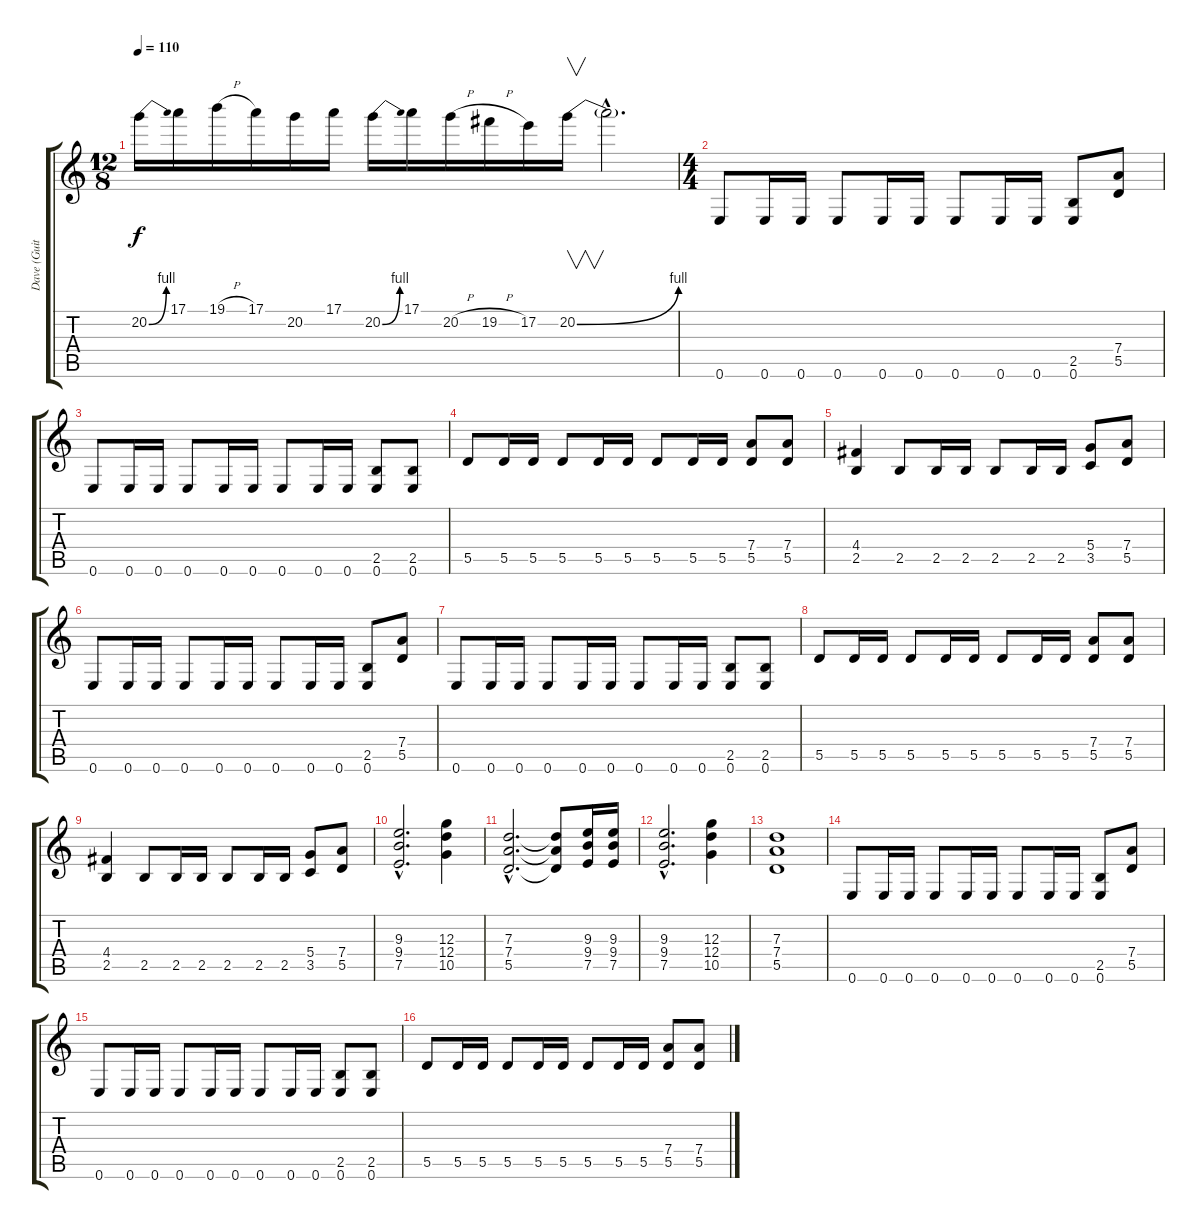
\track ("Dave (Guitar 1)" "Dave (Guit") {instrument distortionguitar}
\staff {score tabs}
\tuning (E4 B3 G3 D3 A2 E2) {hide}
\ts (12 8)
\tempo 110
\clef g2
\ks c
20.2{be (bend 0 0 60 4)}.16{dy f} 17.1.16 19.1{h}.16 17.1.16 20.2.16 17.1.16 20.2{be (bend 0 0 60 4)}.16 17.1.16 20.2{h}.16 19.2{h}.16 17.2.16 20.2{be (bend 0 0 60 4)}.16{v} 20.2{hac t}.2{d} |
\ts (4 4)
0.6.8{volume 9} 0.6.16 0.6.16 0.6.8 0.6.16 0.6.16 0.6.8 0.6.16 0.6.16 (2.5 0.6).8 (7.4 5.5).8 |
0.6.8 0.6.16 0.6.16 0.6.8 0.6.16 0.6.16 0.6.8 0.6.16 0.6.16 (2.5 0.6).8 (2.5 0.6).8 |
5.5.8 5.5.16 5.5.16 5.5.8 5.5.16 5.5.16 5.5.8 5.5.16 5.5.16 (7.4 5.5).8 (7.4 5.5).8 |
(4.4 2.5).4 2.5.8 2.5.16 2.5.16 2.5.8 2.5.16 2.5.16 (5.4 3.5).8 (7.4 5.5).8 |
0.6.8 0.6.16 0.6.16 0.6.8 0.6.16 0.6.16 0.6.8 0.6.16 0.6.16 (2.5 0.6).8 (7.4 5.5).8 |
0.6.8 0.6.16 0.6.16 0.6.8 0.6.16 0.6.16 0.6.8 0.6.16 0.6.16 (2.5 0.6).8 (2.5 0.6).8 |
5.5.8 5.5.16 5.5.16 5.5.8 5.5.16 5.5.16 5.5.8 5.5.16 5.5.16 (7.4 5.5).8 (7.4 5.5).8 |
(4.4 2.5).4 2.5.8 2.5.16 2.5.16 2.5.8 2.5.16 2.5.16 (5.4 3.5).8 (7.4 5.5).8 |
(9.3{hac} 9.4{hac} 7.5{hac}).2{d} (12.3 12.4 10.5).4 |
(7.3{hac} 7.4{hac} 5.5{hac}).2{d} (7.3{t} 7.4{t} 5.5{t}).8 (9.3 9.4 7.5).16 (9.3 9.4 7.5).16 |
(9.3{hac} 9.4{hac} 7.5{hac}).2{d} (12.3 12.4 10.5).4 |
(7.3 7.4 5.5).1 |
0.6.8 0.6.16 0.6.16 0.6.8 0.6.16 0.6.16 0.6.8 0.6.16 0.6.16 (2.5 0.6).8 (7.4 5.5).8 |
0.6.8 0.6.16 0.6.16 0.6.8 0.6.16 0.6.16 0.6.8 0.6.16 0.6.16 (2.5 0.6).8 (2.5 0.6).8 |
5.5.8 5.5.16 5.5.16 5.5.8 5.5.16 5.5.16 5.5.8 5.5.16 5.5.16 (7.4 5.5).8 (7.4 5.5).8
